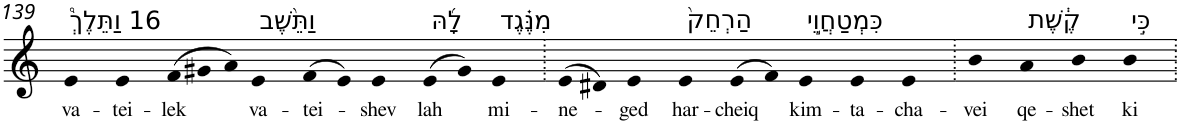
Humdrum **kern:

**kern	**text
*part1	*part1
*staff1	*staff1
*I"Piano	*
*I'Pno	*
!!LO:PB:g=z
*clefG2	*
*k[]	*
=139	=139
!LO:TX:a:t=16 וַתֵּלֶךְ֩	!
!	!LO:LY:b
4e	va-
!	!LO:LY:b
4e	-tei-
*Xtuplet	*
!	!LO:LY:b
(>12f	-lek
12g#X	.
12a)	.
!LO:TX:a:t=וַתֵּ֨שֶׁב	!
!	!LO:LY:b
4e	va-
!	!LO:LY:b
(>8f	-tei-
8e)	.
!	!LO:LY:b
4e	-shev
!LO:TX:a:t=לָ֜הּ	!
!	!LO:LY:b
(>8e	lah
8g#)	.
!LO:TX:a:t=מִנֶּ֗גֶד	!
!	!LO:LY:b
4e	mi-
=140.	=140.
!	!LO:LY:b
(>8e	-ne-
8d#X)	.
!	!LO:LY:b
4e	-ged
!LO:TX:a:t=הַרְחֵק֙	!
!	!LO:LY:b
4e	har-
!	!LO:LY:b
(>8e	-cheiq
8f)	.
!LO:TX:a:t=כִּמְטַחֲוֵ֣י	!
!	!LO:LY:b
4e	kim-
!	!LO:LY:b
4e	-ta-
!	!LO:LY:b
4e	-cha-
=141.	=141.
!	!LO:LY:b
4b	-vei
!LO:TX:a:t=קֶ֔שֶׁת	!
!	!LO:LY:b
4a	qe-
!	!LO:LY:b
4b	-shet
!LO:TX:a:t=כִּ֣י	!
!	!LO:LY:b
4b	ki
=.	=.
*-	*-
